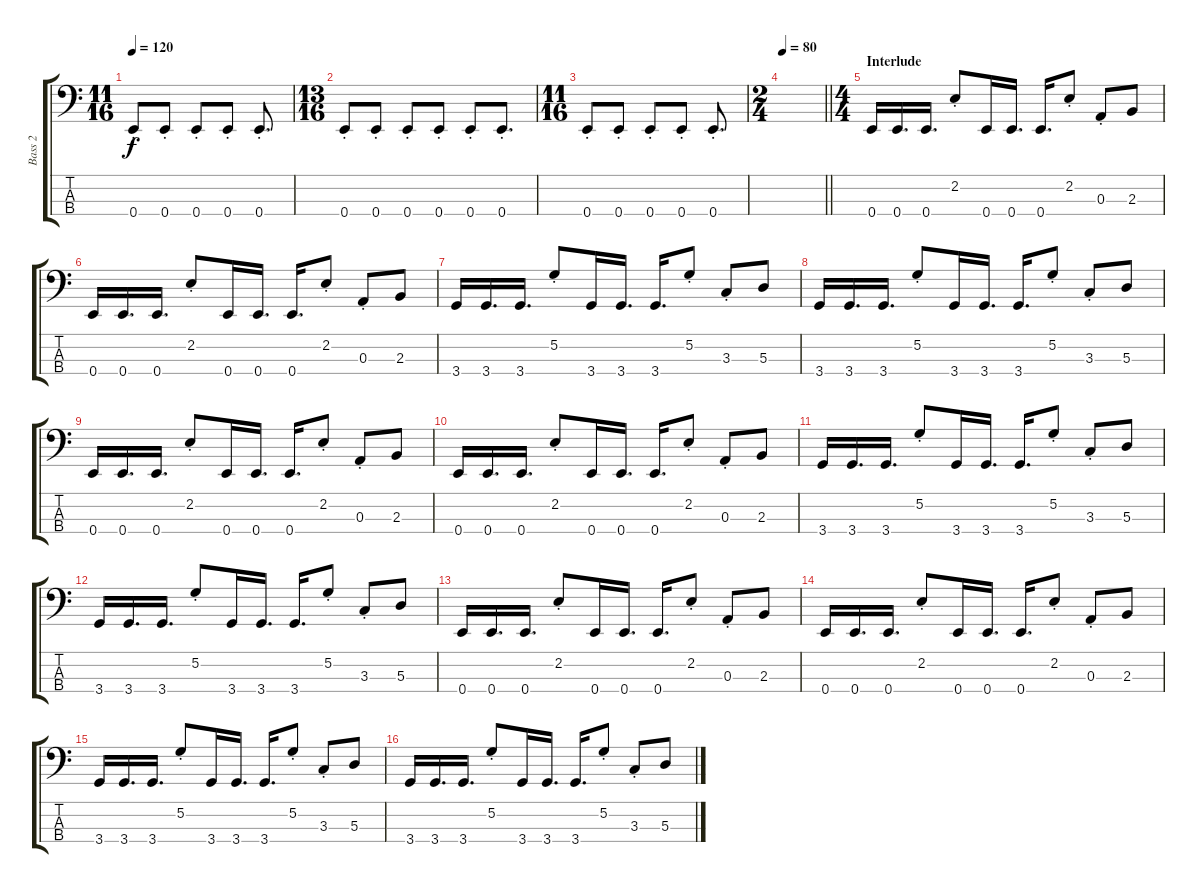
\track ("Bass 2" "Bass 2") {instrument electricbassfinger}
\staff {score tabs}
\tuning (G2 D2 A1 E1) {hide}
\ts (11 16)
\tempo 120
\clef f4
\ks c
0.4{st}.8{dy f} 0.4{st}.8 0.4{st}.8 0.4{st}.8 0.4{st}.8{d} |
\ts (13 16)
0.4{st}.8 0.4{st}.8 0.4{st}.8 0.4{st}.8 0.4{st}.8 0.4{st}.8{d} |
\ts (11 16)
0.4{st}.8 0.4{st}.8 0.4{st}.8 0.4{st}.8 0.4{st}.8{d} |
\ts (2 4)
\tempo 80
\barLineRight lightlight
|
\ts (4 4)
\section ("" "Interlude")
0.4.16 0.4.16{d} 0.4.16{d} 2.2{st}.8 0.4.16 0.4.16{d} 0.4.16{d} 2.2{st}.8 0.3{st}.8 2.3.8 |
0.4.16 0.4.16{d} 0.4.16{d} 2.2{st}.8 0.4.16 0.4.16{d} 0.4.16{d} 2.2{st}.8 0.3{st}.8 2.3.8 |
3.4.16 3.4.16{d} 3.4.16{d} 5.2{st}.8 3.4.16 3.4.16{d} 3.4.16{d} 5.2{st}.8 3.3{st}.8 5.3.8 |
3.4.16 3.4.16{d} 3.4.16{d} 5.2{st}.8 3.4.16 3.4.16{d} 3.4.16{d} 5.2{st}.8 3.3{st}.8 5.3.8 |
0.4.16 0.4.16{d} 0.4.16{d} 2.2{st}.8 0.4.16 0.4.16{d} 0.4.16{d} 2.2{st}.8 0.3{st}.8 2.3.8 |
0.4.16 0.4.16{d} 0.4.16{d} 2.2{st}.8 0.4.16 0.4.16{d} 0.4.16{d} 2.2{st}.8 0.3{st}.8 2.3.8 |
3.4.16 3.4.16{d} 3.4.16{d} 5.2{st}.8 3.4.16 3.4.16{d} 3.4.16{d} 5.2{st}.8 3.3{st}.8 5.3.8 |
3.4.16 3.4.16{d} 3.4.16{d} 5.2{st}.8 3.4.16 3.4.16{d} 3.4.16{d} 5.2{st}.8 3.3{st}.8 5.3.8 |
0.4.16 0.4.16{d} 0.4.16{d} 2.2{st}.8 0.4.16 0.4.16{d} 0.4.16{d} 2.2{st}.8 0.3{st}.8 2.3.8 |
0.4.16 0.4.16{d} 0.4.16{d} 2.2{st}.8 0.4.16 0.4.16{d} 0.4.16{d} 2.2{st}.8 0.3{st}.8 2.3.8 |
3.4.16 3.4.16{d} 3.4.16{d} 5.2{st}.8 3.4.16 3.4.16{d} 3.4.16{d} 5.2{st}.8 3.3{st}.8 5.3.8 |
3.4.16 3.4.16{d} 3.4.16{d} 5.2{st}.8 3.4.16 3.4.16{d} 3.4.16{d} 5.2{st}.8 3.3{st}.8 5.3.8
